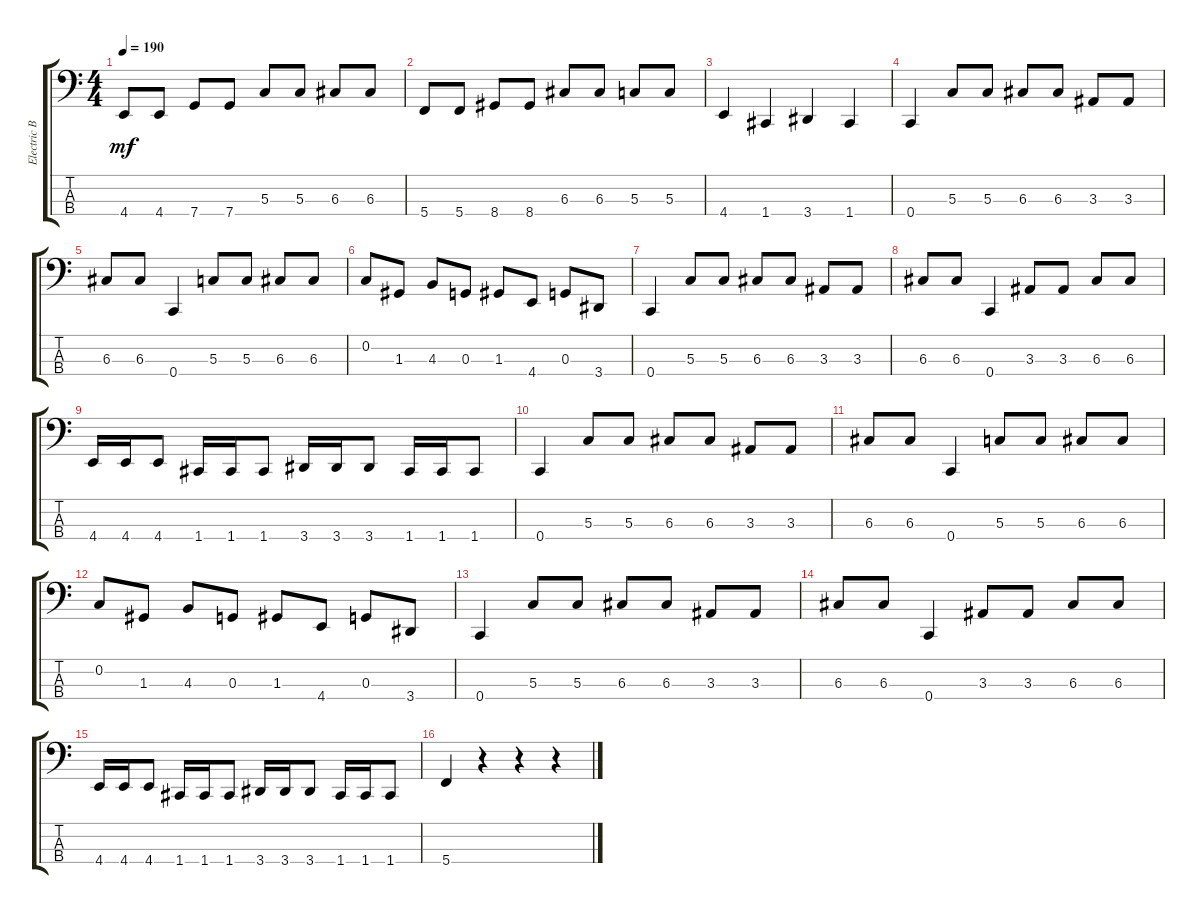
\track ("Electric Bass" "Electric B") {instrument electricbassfinger}
\staff {score tabs}
\tuning (F2 C2 G1 C1) {hide}
\ts (4 4)
\tempo 190
\clef f4
\ks c
4.4.8{dy mf} 4.4.8 7.4.8 7.4.8 5.3.8 5.3.8 6.3.8 6.3.8 |
5.4.8 5.4.8 8.4.8 8.4.8 6.3.8 6.3.8 5.3.8 5.3.8 |
4.4.4 1.4.4 3.4.4 1.4.4 |
0.4.4 5.3.8 5.3.8 6.3.8 6.3.8 3.3.8 3.3.8 |
6.3.8 6.3.8 0.4.4 5.3.8 5.3.8 6.3.8 6.3.8 |
0.2.8 1.3.8 4.3.8 0.3.8 1.3.8 4.4.8 0.3.8 3.4.8 |
0.4.4 5.3.8 5.3.8 6.3.8 6.3.8 3.3.8 3.3.8 |
6.3.8 6.3.8 0.4.4 3.3.8 3.3.8 6.3.8 6.3.8 |
4.4.16 4.4.16 4.4.8 1.4.16 1.4.16 1.4.8 3.4.16 3.4.16 3.4.8 1.4.16 1.4.16 1.4.8 |
0.4.4 5.3.8 5.3.8 6.3.8 6.3.8 3.3.8 3.3.8 |
6.3.8 6.3.8 0.4.4 5.3.8 5.3.8 6.3.8 6.3.8 |
0.2.8 1.3.8 4.3.8 0.3.8 1.3.8 4.4.8 0.3.8 3.4.8 |
0.4.4 5.3.8 5.3.8 6.3.8 6.3.8 3.3.8 3.3.8 |
6.3.8 6.3.8 0.4.4 3.3.8 3.3.8 6.3.8 6.3.8 |
4.4.16 4.4.16 4.4.8 1.4.16 1.4.16 1.4.8 3.4.16 3.4.16 3.4.8 1.4.16 1.4.16 1.4.8 |
5.4.4 r.4 r.4 r.4
